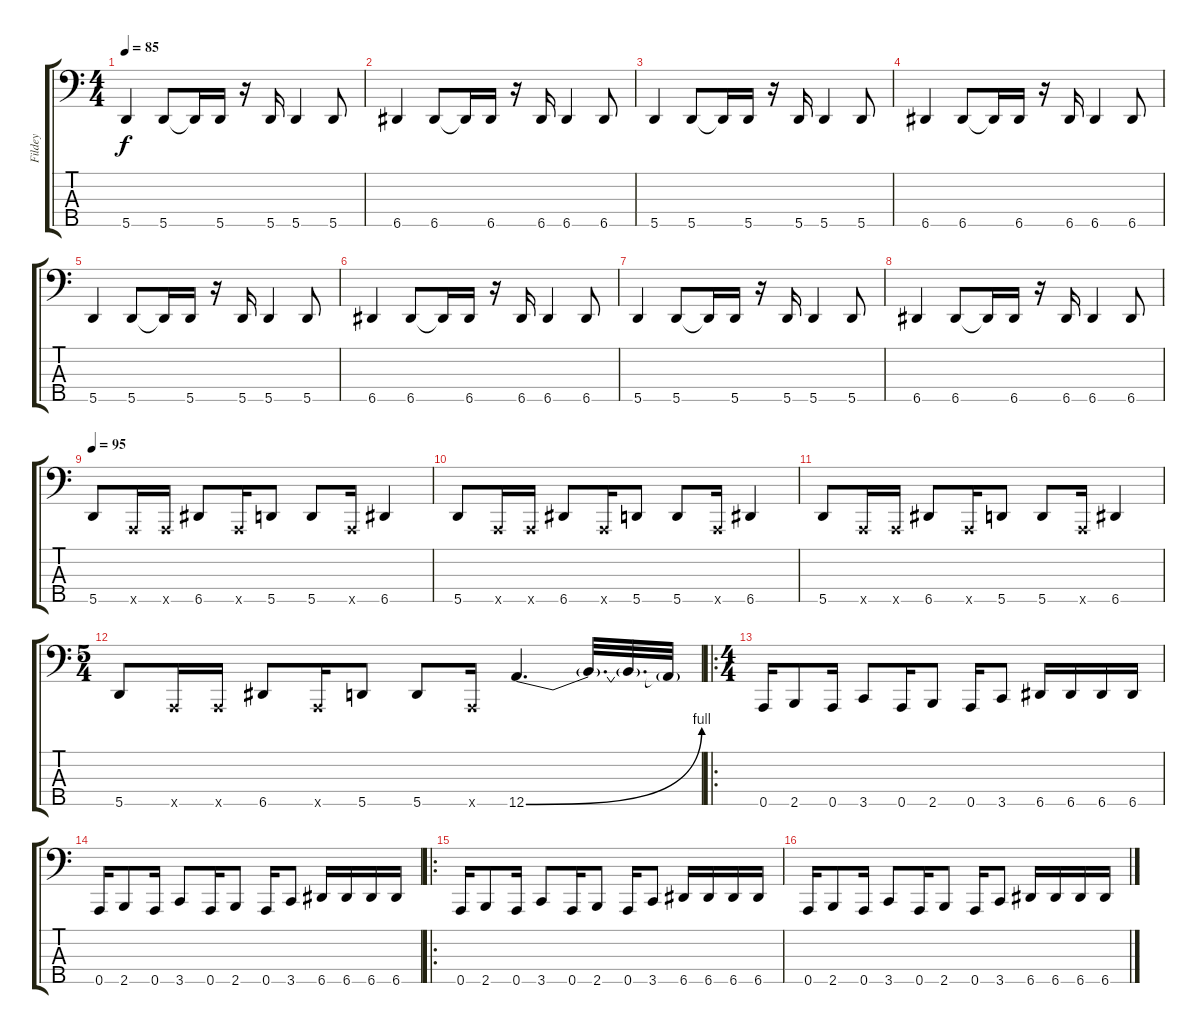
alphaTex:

\track ("Fildey" "Fildey") {instrument slapbass1}
\staff {score tabs}
\tuning (F2 C2 G1 D1 A0) {hide}
\ts (4 4)
\tempo 85
\clef f4
\ks c
5.5.4{dy f} 5.5.8 5.5{t}.16 5.5.16 r.16 5.5.16 5.5.4 5.5.8 |
6.5.4 6.5.8 6.5{t}.16 6.5.16 r.16 6.5.16 6.5.4 6.5.8 |
5.5.4 5.5.8 5.5{t}.16 5.5.16 r.16 5.5.16 5.5.4 5.5.8 |
6.5.4 6.5.8 6.5{t}.16 6.5.16 r.16 6.5.16 6.5.4 6.5.8 |
5.5.4 5.5.8 5.5{t}.16 5.5.16 r.16 5.5.16 5.5.4 5.5.8 |
6.5.4 6.5.8 6.5{t}.16 6.5.16 r.16 6.5.16 6.5.4 6.5.8 |
5.5.4 5.5.8 5.5{t}.16 5.5.16 r.16 5.5.16 5.5.4 5.5.8 |
6.5.4 6.5.8 6.5{t}.16 6.5.16 r.16 6.5.16 6.5.4 6.5.8 |
\tempo 95
5.5.8 0.5{x}.16 0.5{x}.16 6.5.8 0.5{x}.16 5.5.8 5.5.8 0.5{x}.16 6.5.4 |
5.5.8 0.5{x}.16 0.5{x}.16 6.5.8 0.5{x}.16 5.5.8 5.5.8 0.5{x}.16 6.5.4 |
5.5.8 0.5{x}.16 0.5{x}.16 6.5.8 0.5{x}.16 5.5.8 5.5.8 0.5{x}.16 6.5.4 |
\ts (5 4)
5.5.8 0.5{x}.16 0.5{x}.16 6.5.8 0.5{x}.16 5.5.8 5.5.8 0.5{x}.16 12.5{be (bend 0 0 60 4)}.4{d} 12.5{t}.32{d} 12.5{t}.32{d} 12.5{t}.32 |
\ro
\ts (4 4)
0.5.16 2.5.8 0.5.16 3.5.8 0.5.16 2.5.8 0.5.16 3.5.8 6.5.16 6.5.16 6.5.16 6.5.16 |
0.5.16 2.5.8 0.5.16 3.5.8 0.5.16 2.5.8 0.5.16 3.5.8 6.5.16 6.5.16 6.5.16 6.5.16 |
\ro
0.5.16 2.5.8 0.5.16 3.5.8 0.5.16 2.5.8 0.5.16 3.5.8 6.5.16 6.5.16 6.5.16 6.5.16 |
0.5.16 2.5.8 0.5.16 3.5.8 0.5.16 2.5.8 0.5.16 3.5.8 6.5.16 6.5.16 6.5.16 6.5.16
